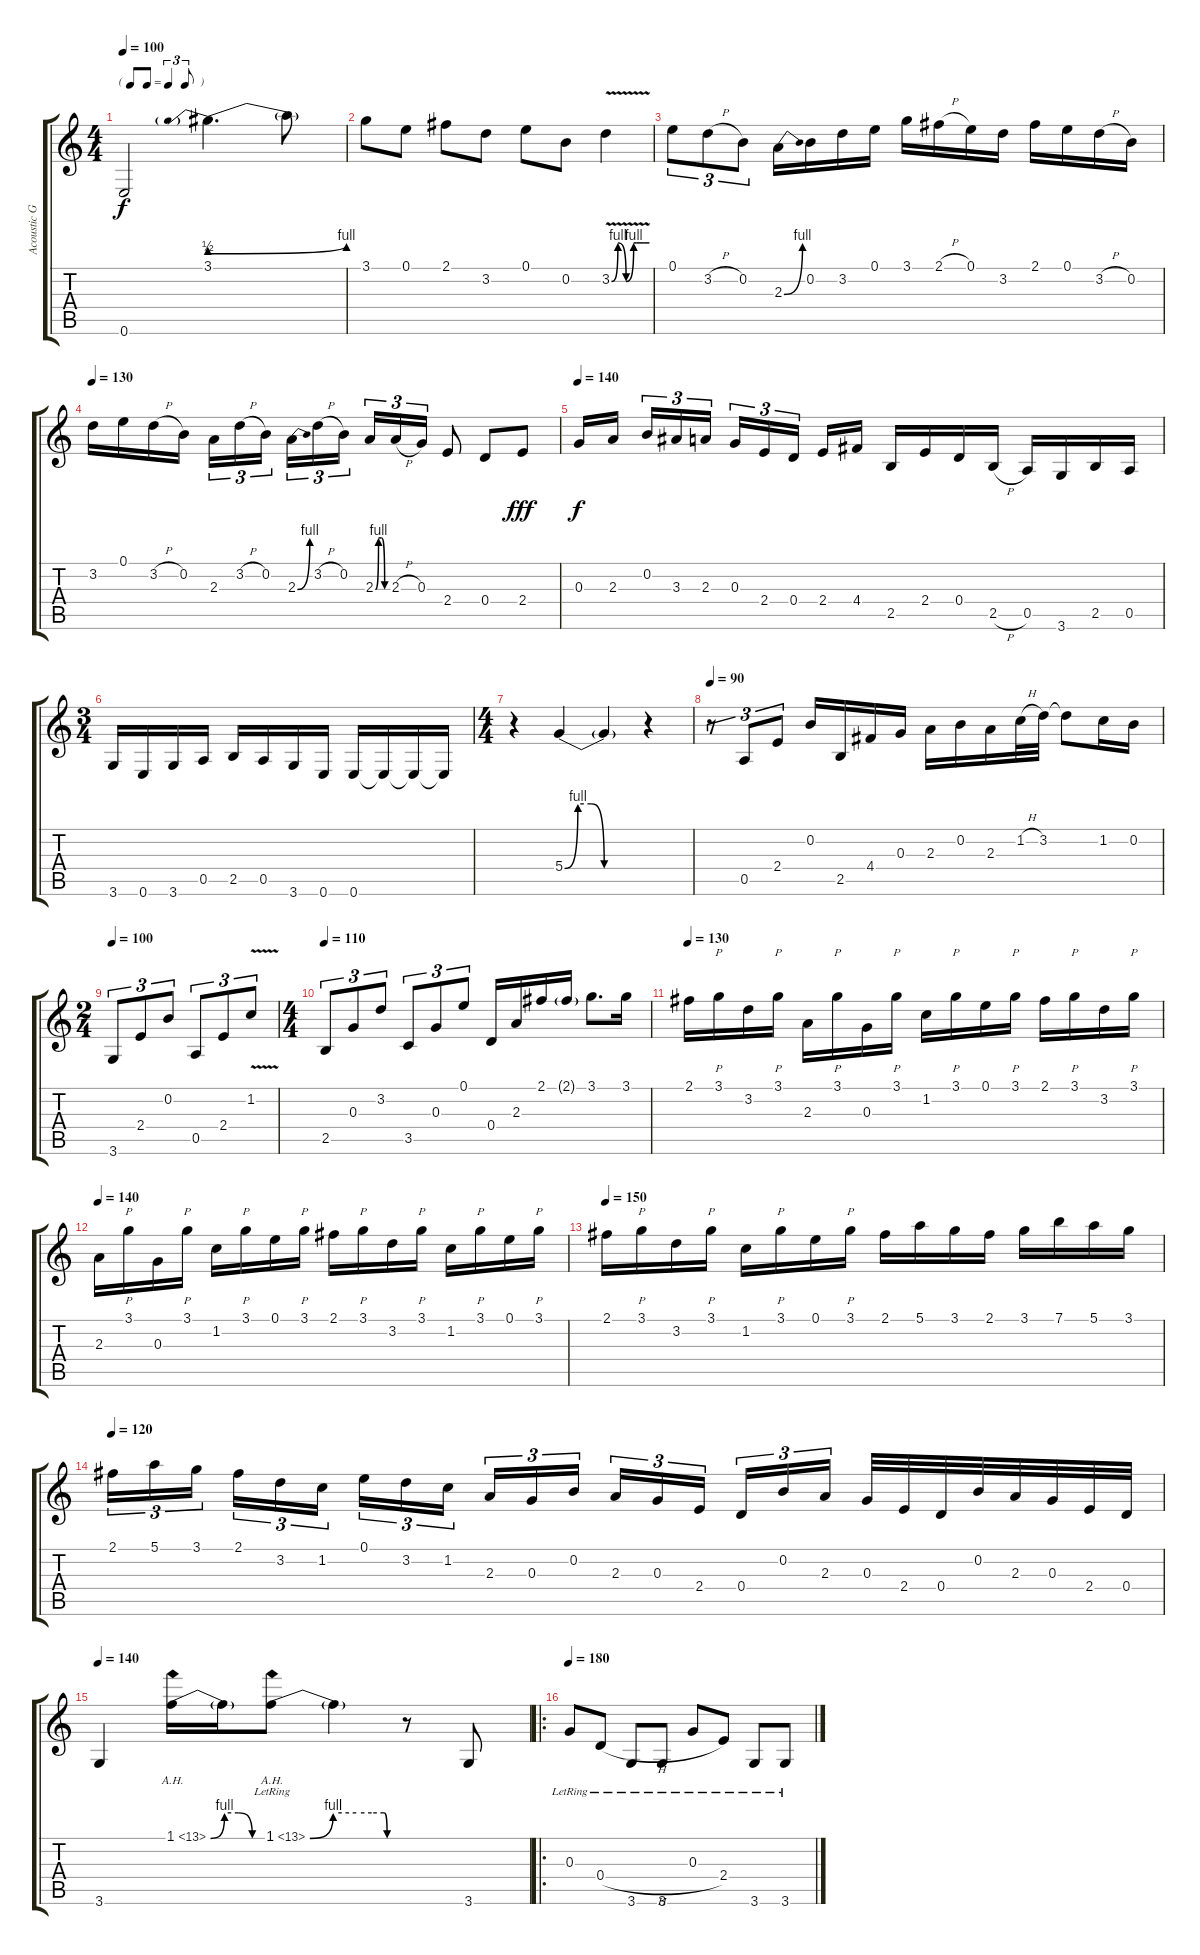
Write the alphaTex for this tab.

\track ("Acoustic Guitar" "Acoustic G") {instrument electricguitarjazz}
\staff {score tabs}
\tuning (E4 B3 G3 D3 A2 E2) {hide}
\ts (4 4)
\tf triplet8th
\tempo 100
\tempo 140
\tempo 100
\clef g2
\ks c
0.6.2{dy f instrument electricguitarjazz} 3.1{be (prebendbend 0 2 60 4)}.4{d} 3.1{t}.8 |
3.1.8 0.1.8 2.1.8 3.2.8 0.1.8 0.2.8 3.2{be (custom 0 0 10 4 23 0 35 4 40 4 50 4 60 4) v}.4 |
0.1.8{tu (3 2)} 3.2{h}.8{tu (3 2)} 0.2.8{tu (3 2)} 2.3{be (bend 0 0 60 4)}.16 0.2.16 3.2.16 0.1.16 3.1.16 2.1{h}.16 0.1.16 3.2.16 2.1.16 0.1.16 3.2{h}.16 0.2.16 |
\tempo 130
3.2.16 0.1.16 3.2{h}.16 0.2.16 2.3.16{tu (3 2)} 3.2{h}.16{tu (3 2)} 0.2.16{tu (3 2) beam splitsecondary} 2.3{be (bend 0 0 60 4)}.16{tu (3 2)} 3.2{h}.16{tu (3 2)} 0.2.16{tu (3 2)} 2.3{be (custom 0 0 15 4 30 4 45 0 60 0)}.16{tu (3 2)} 2.3{h}.16{tu (3 2)} 0.3.16{tu (3 2)} 2.4.8 0.4.8 2.4.8{dy fff} |
\tempo 140
0.3.16{dy f} 2.3.16{beam splitsecondary} 0.2.16{tu (3 2)} 3.3.16{tu (3 2)} 2.3.16{tu (3 2)} 0.3.16{tu (3 2)} 2.4.16{tu (3 2)} 0.4.16{tu (3 2) beam splitsecondary} 2.4.16 4.4.16 2.5.16 2.4.16 0.4.16 2.5{h}.16 0.5.16 3.6.16 2.5.16 0.5.16 |
\ts (3 4)
3.6.16 0.6.16 3.6.16 0.5.16 2.5.16 0.5.16 3.6.16 0.6.16 0.6.16 0.6{t}.16 0.6{t}.16 0.6{t}.16 |
\ts (4 4)
r.4 5.4{be (custom 0 0 10 4 20 4 30 0 60 0)}.4 5.4{t}.4 r.4 |
\tempo 90
r.8{tu (3 2)} 0.5.8{tu (3 2)} 2.4.8{tu (3 2)} 0.2.16 2.5.16 4.4.16 0.3.16 2.3.16 0.2.16 2.3.16 1.2{h}.32 3.2.32 3.2{t}.8 1.2.16 0.2.16 |
\ts (2 4)
\tempo 100
3.6.8{tu (3 2)} 2.4.8{tu (3 2)} 0.2.8{tu (3 2)} 0.5.8{tu (3 2)} 2.4.8{tu (3 2)} 1.2{v}.8{tu (3 2)} |
\ts (4 4)
\tempo 110
2.5.8{tu (3 2)} 0.3.8{tu (3 2)} 3.2.8{tu (3 2)} 3.5.8{tu (3 2)} 0.3.8{tu (3 2)} 0.1.8{tu (3 2)} 0.4.16 2.3.16 2.1.16 2.1{g}.16 3.1.8{d} 3.1.16 |
\tempo 130
2.1.16 3.1.16{p} 3.2.16 3.1.16{p} 2.3.16 3.1.16{p} 0.3.16 3.1.16{p} 1.2.16 3.1.16{p} 0.1.16 3.1.16{p} 2.1.16 3.1.16{p} 3.2.16 3.1.16{p} |
\tempo 140
2.3.16 3.1.16{p} 0.3.16 3.1.16{p} 1.2.16 3.1.16{p} 0.1.16 3.1.16{p} 2.1.16 3.1.16{p} 3.2.16 3.1.16{p} 1.2.16 3.1.16{p} 0.1.16 3.1.16{p} |
\tempo 150
2.1.16 3.1.16{p} 3.2.16 3.1.16{p} 1.2.16 3.1.16{p} 0.1.16 3.1.16{p} 2.1.16 5.1.16 3.1.16 2.1.16 3.1.16 7.1.16 5.1.16 3.1.16 |
\tempo 120
2.1.16{tu (3 2)} 5.1.16{tu (3 2)} 3.1.16{tu (3 2) beam splitsecondary} 2.1.16{tu (3 2)} 3.2.16{tu (3 2)} 1.2.16{tu (3 2)} 0.1.16{tu (3 2)} 3.2.16{tu (3 2)} 1.2.16{tu (3 2) beam splitsecondary} 2.3.16{tu (3 2)} 0.3.16{tu (3 2)} 0.2.16{tu (3 2)} 2.3.16{tu (3 2)} 0.3.16{tu (3 2)} 2.4.16{tu (3 2) beam splitsecondary} 0.4.16{tu (3 2)} 0.2.16{tu (3 2)} 2.3.16{tu (3 2)} 0.3.32 2.4.32 0.4.32 0.2.32 2.3.32 0.3.32 2.4.32 0.4.32 |
\tempo 140
3.6.4 1.1{be (custom 0 0 15 4 30 4 45 0 60 0) ah 12}.16 1.1{t}.16 1.1{be (custom 0 0 15 4 30 4 40 4 48 4 50 0 60 0) ah 12 lr}.8 1.1{t}.4 r.8 3.6.8 |
\ro
\tempo 180
0.3{lr}.8 0.4{h lr}.8 3.6{lr}.8 3.6{lr}.8 0.3{lr}.8 2.4{lr}.8 3.6{lr}.8 3.6{lr}.8
